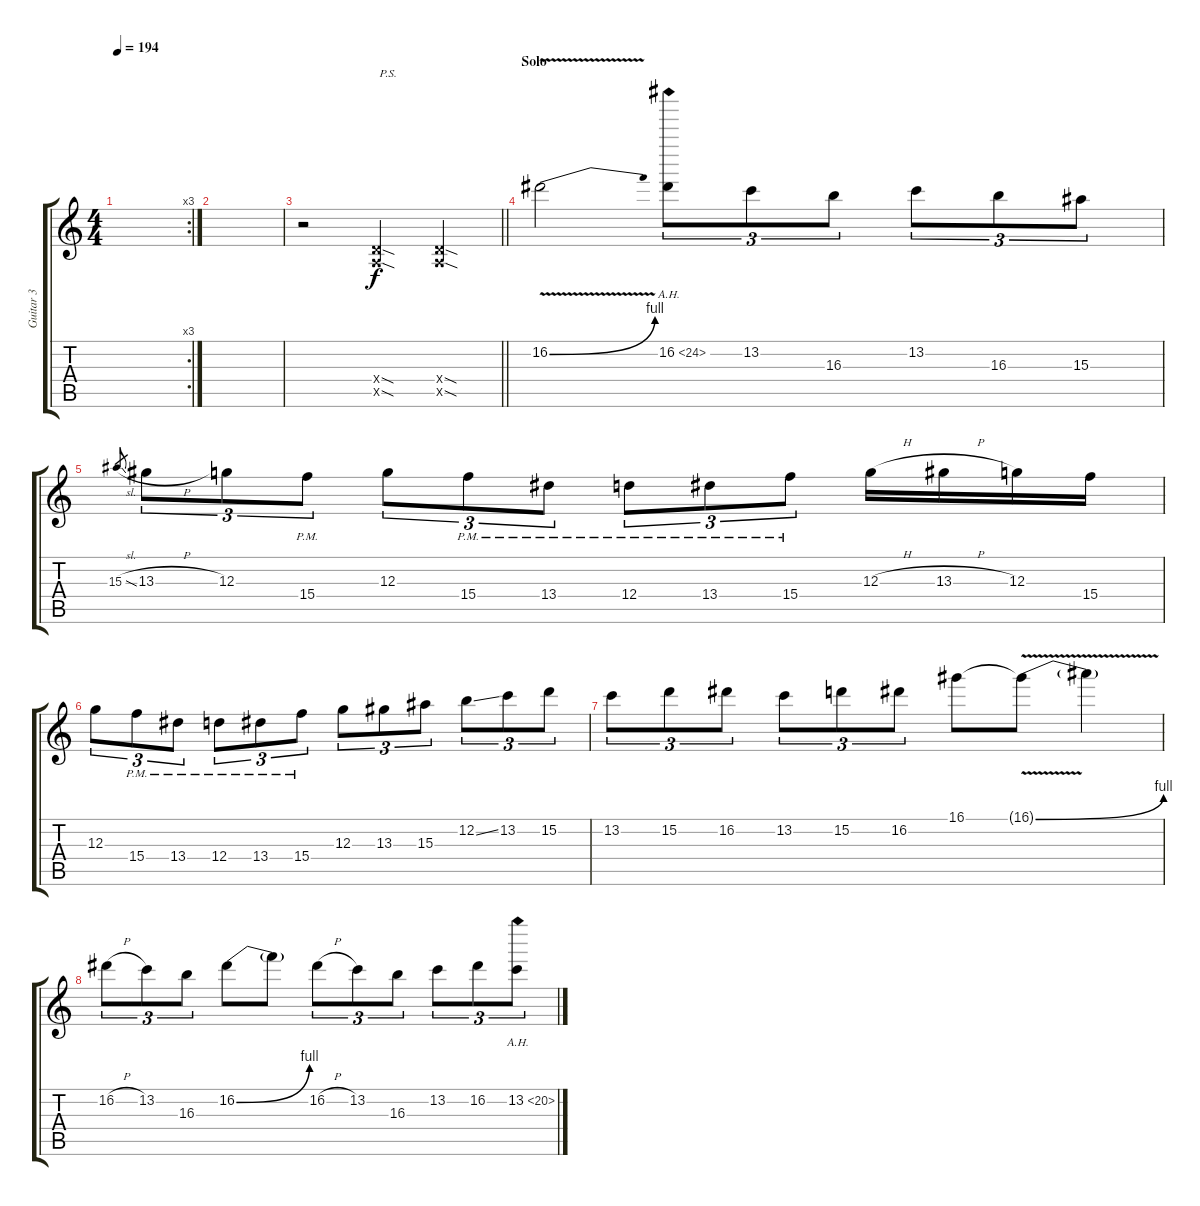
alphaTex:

\track ("Guitar 3" "Guitar 3") {instrument distortionguitar}
\staff {score tabs}
\tuning (E4 B3 G3 D3 A2 D2) {hide}
\rc 3
\ts (4 4)
\tempo 194
\clef g2
\ks c
|
|
\barLineRight lightlight
r.2 (0.4{sod x} 0.5{sod x}).4{txt " P.S."} (0.4{sod x} 0.5{sod x}).4 |
\section ("" "Solo")
16.2{be (bend 0 0 60 4) v}.2 16.2{ah 8}.8{tu (3 2)} 13.2.8{tu (3 2)} 16.3.8{tu (3 2)} 13.2.8{tu (3 2)} 16.3.8{tu (3 2)} 15.3.8{tu (3 2)} |
15.3{sl}.8{gr} 13.3{h}.8{tu (3 2)} 12.3.8{tu (3 2)} 15.4{pm}.8{tu (3 2)} 12.3.8{tu (3 2)} 15.4{pm}.8{tu (3 2)} 13.4{pm}.8{tu (3 2)} 12.4{pm}.8{tu (3 2)} 13.4{pm}.8{tu (3 2)} 15.4{pm}.8{tu (3 2)} 12.3{h}.16 13.3{h}.16 12.3.16 15.4.16 |
12.3.8{tu (3 2)} 15.4{pm}.8{tu (3 2)} 13.4{pm}.8{tu (3 2)} 12.4{pm}.8{tu (3 2)} 13.4{pm}.8{tu (3 2)} 15.4{pm}.8{tu (3 2)} 12.3.8{tu (3 2)} 13.3.8{tu (3 2)} 15.3.8{tu (3 2)} 12.2{ss}.8{tu (3 2)} 13.2.8{tu (3 2)} 15.2.8{tu (3 2)} |
13.2.8{tu (3 2)} 15.2.8{tu (3 2)} 16.2.8{tu (3 2)} 13.2.8{tu (3 2)} 15.2.8{tu (3 2)} 16.2.8{tu (3 2)} 16.1.8 16.1{be (bend 0 0 60 4) v t}.8 16.1{t}.4 |
16.2{h}.8{tu (3 2)} 13.2.8{tu (3 2)} 16.3.8{tu (3 2)} 16.2{be (bend 0 0 60 4)}.8 16.2{t}.8 16.2{h}.8{tu (3 2)} 13.2.8{tu (3 2)} 16.3.8{tu (3 2)} 13.2.8{tu (3 2)} 16.2.8{tu (3 2)} 13.2{ah 7}.8{tu (3 2)}
